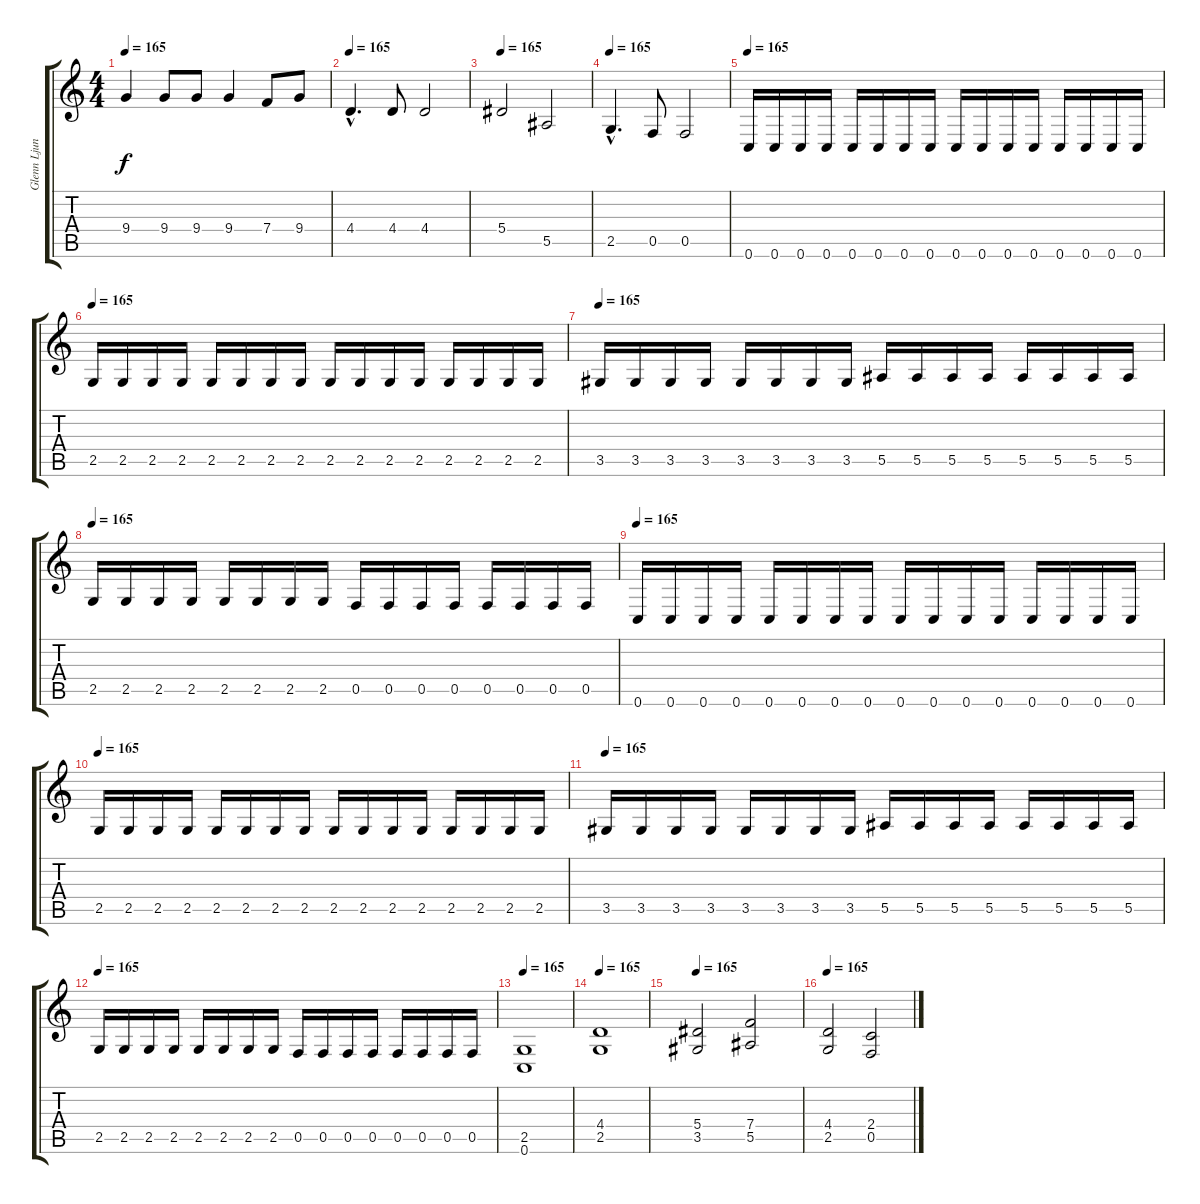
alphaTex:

\track ("Glenn Ljungstrom" "Glenn Ljun") {instrument overdrivenguitar}
\staff {score tabs}
\tuning (C4 G3 Eb3 Bb2 F2 C2) {hide}
\ts (4 4)
\tempo 165
\clef g2
\ks c
9.4.4{dy f} 9.4.8 9.4.8 9.4.4 7.4.8 9.4.8 |
\tempo 165
4.4{hac}.4{d} 4.4.8 4.4.2 |
\tempo 165
5.4.2 5.5.2 |
\tempo 165
2.5{hac}.4{d} 0.5.8 0.5.2 |
\tempo 165
0.6.16 0.6.16 0.6.16 0.6.16 0.6.16 0.6.16 0.6.16 0.6.16 0.6.16 0.6.16 0.6.16 0.6.16 0.6.16 0.6.16 0.6.16 0.6.16 |
\tempo 165
2.5.16 2.5.16 2.5.16 2.5.16 2.5.16 2.5.16 2.5.16 2.5.16 2.5.16 2.5.16 2.5.16 2.5.16 2.5.16 2.5.16 2.5.16 2.5.16 |
\tempo 165
3.5.16 3.5.16 3.5.16 3.5.16 3.5.16 3.5.16 3.5.16 3.5.16 5.5.16 5.5.16 5.5.16 5.5.16 5.5.16 5.5.16 5.5.16 5.5.16 |
\tempo 165
2.5.16 2.5.16 2.5.16 2.5.16 2.5.16 2.5.16 2.5.16 2.5.16 0.5.16 0.5.16 0.5.16 0.5.16 0.5.16 0.5.16 0.5.16 0.5.16 |
\tempo 165
0.6.16 0.6.16 0.6.16 0.6.16 0.6.16 0.6.16 0.6.16 0.6.16 0.6.16 0.6.16 0.6.16 0.6.16 0.6.16 0.6.16 0.6.16 0.6.16 |
\tempo 165
2.5.16 2.5.16 2.5.16 2.5.16 2.5.16 2.5.16 2.5.16 2.5.16 2.5.16 2.5.16 2.5.16 2.5.16 2.5.16 2.5.16 2.5.16 2.5.16 |
\tempo 165
3.5.16 3.5.16 3.5.16 3.5.16 3.5.16 3.5.16 3.5.16 3.5.16 5.5.16 5.5.16 5.5.16 5.5.16 5.5.16 5.5.16 5.5.16 5.5.16 |
\tempo 165
2.5.16 2.5.16 2.5.16 2.5.16 2.5.16 2.5.16 2.5.16 2.5.16 0.5.16 0.5.16 0.5.16 0.5.16 0.5.16 0.5.16 0.5.16 0.5.16 |
\tempo 165
(2.5 0.6).1 |
\tempo 165
(4.4 2.5).1 |
\tempo 165
(5.4 3.5).2 (7.4 5.5).2 |
\tempo 165
(4.4 2.5).2 (2.4 0.5).2
